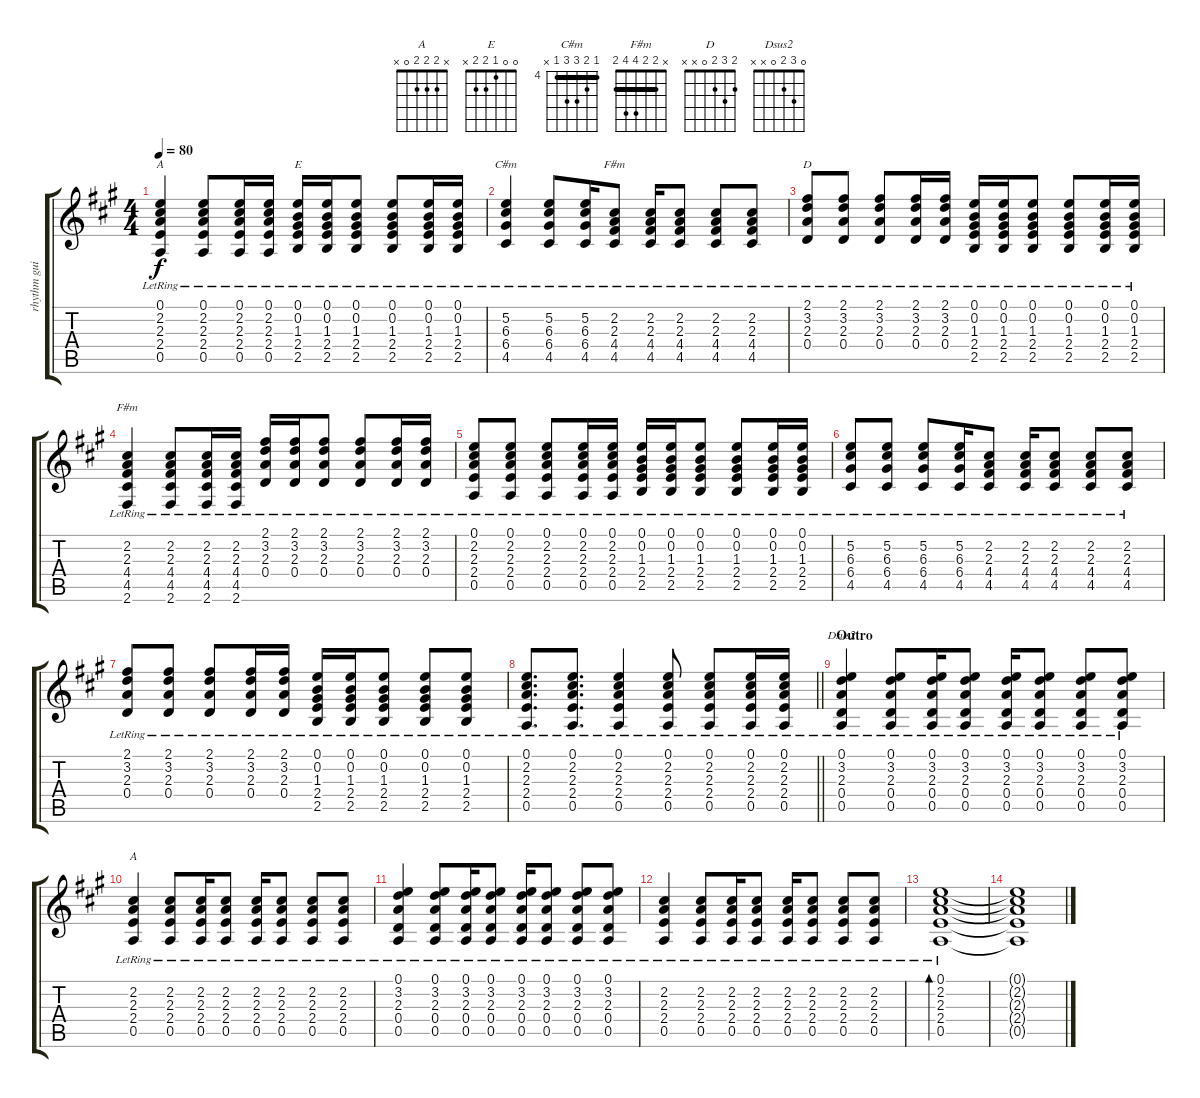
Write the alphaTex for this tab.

\track ("rhythm guitar" "rhythm gui") {instrument acousticguitarsteel}
\staff {score tabs}
\tuning (E4 B3 G3 D3 A2 E2) {hide}
\chord ("A" 0 2 2 2 0 x)
\chord ("E" 0 0 1 2 2 x)
\chord ("C#m" 4 5 6 6 4 x) {firstfret 4 barre 4}
\chord ("F#m" 2 2 2 4 4 2) {barre 2}
\chord ("D" 2 3 2 0 x x)
\chord ("F#m" x 2 2 4 4 2) {barre 2}
\chord ("Dsus2" 0 3 2 0 x x)
\chord ("A" x 2 2 2 0 x)
\ts (4 4)
\tempo 80
\clef g2
\ks a
(0.1{lr} 2.2{lr} 2.3{lr} 2.4{lr} 0.5{lr}).4{ch "A" dy f} (0.1{lr} 2.2{lr} 2.3{lr} 2.4{lr} 0.5{lr}).8 (0.1{lr} 2.2{lr} 2.3{lr} 2.4{lr} 0.5{lr}).16 (0.1{lr} 2.2{lr} 2.3{lr} 2.4{lr} 0.5{lr}).16 (0.1{lr} 0.2{lr} 1.3{lr} 2.4{lr} 2.5{lr}).16{ch "E"} (0.1{lr} 0.2{lr} 1.3{lr} 2.4{lr} 2.5{lr}).16 (0.1{lr} 0.2{lr} 1.3{lr} 2.4{lr} 2.5{lr}).8 (0.1{lr} 0.2{lr} 1.3{lr} 2.4{lr} 2.5{lr}).8 (0.1{lr} 0.2{lr} 1.3{lr} 2.4{lr} 2.5{lr}).16 (0.1{lr} 0.2{lr} 1.3{lr} 2.4{lr} 2.5{lr}).16 |
(5.2{lr} 6.3{lr} 6.4{lr} 4.5{lr}).4{ch "C#m"} (5.2{lr} 6.3{lr} 6.4{lr} 4.5{lr}).8 (5.2{lr} 6.3{lr} 6.4{lr} 4.5{lr}).16 (2.2{lr} 2.3{lr} 4.4{lr} 4.5{lr}).8{ch "F#m"} (2.2{lr} 2.3{lr} 4.4{lr} 4.5{lr}).16 (2.2{lr} 2.3{lr} 4.4{lr} 4.5{lr}).8 (2.2{lr} 2.3{lr} 4.4{lr} 4.5{lr}).8 (2.2{lr} 2.3{lr} 4.4{lr} 4.5{lr}).8 |
(2.1{lr} 3.2{lr} 2.3{lr} 0.4{lr}).8{ch "D"} (2.1{lr} 3.2{lr} 2.3{lr} 0.4{lr}).8 (2.1{lr} 3.2{lr} 2.3{lr} 0.4{lr}).8 (2.1{lr} 3.2{lr} 2.3{lr} 0.4{lr}).16 (2.1{lr} 3.2{lr} 2.3{lr} 0.4{lr}).16 (0.1{lr} 0.2{lr} 1.3{lr} 2.4{lr} 2.5{lr}).16 (0.1{lr} 0.2{lr} 1.3{lr} 2.4{lr} 2.5{lr}).16 (0.1{lr} 0.2{lr} 1.3{lr} 2.4{lr} 2.5{lr}).8 (0.1{lr} 0.2{lr} 1.3{lr} 2.4{lr} 2.5{lr}).8 (0.1{lr} 0.2{lr} 1.3{lr} 2.4{lr} 2.5{lr}).16 (0.1 0.2 1.3 2.4{lr} 2.5).16 |
(2.2{lr} 2.3{lr} 4.4{lr} 4.5{lr} 2.6{lr}).4{ch "F#m"} (2.2{lr} 2.3{lr} 4.4{lr} 4.5{lr} 2.6{lr}).8 (2.2{lr} 2.3{lr} 4.4{lr} 4.5{lr} 2.6{lr}).16 (2.2{lr} 2.3{lr} 4.4{lr} 4.5{lr} 2.6{lr}).16 (2.1{lr} 3.2{lr} 2.3{lr} 0.4{lr}).16 (2.1{lr} 3.2{lr} 2.3{lr} 0.4{lr}).16 (2.1{lr} 3.2{lr} 2.3{lr} 0.4{lr}).8 (2.1{lr} 3.2{lr} 2.3{lr} 0.4{lr}).8 (2.1{lr} 3.2{lr} 2.3{lr} 0.4{lr}).16 (2.1{lr} 3.2{lr} 2.3{lr} 0.4{lr}).16 |
(0.1{lr} 2.2{lr} 2.3{lr} 2.4{lr} 0.5{lr}).8 (0.1{lr} 2.2{lr} 2.3{lr} 2.4{lr} 0.5{lr}).8 (0.1{lr} 2.2{lr} 2.3{lr} 2.4{lr} 0.5{lr}).8 (0.1{lr} 2.2{lr} 2.3{lr} 2.4{lr} 0.5{lr}).16 (0.1{lr} 2.2{lr} 2.3{lr} 2.4{lr} 0.5{lr}).16 (0.1{lr} 0.2{lr} 1.3{lr} 2.4{lr} 2.5{lr}).16 (0.1{lr} 0.2{lr} 1.3{lr} 2.4{lr} 2.5{lr}).16 (0.1{lr} 0.2{lr} 1.3{lr} 2.4{lr} 2.5{lr}).8 (0.1{lr} 0.2{lr} 1.3{lr} 2.4{lr} 2.5{lr}).8 (0.1{lr} 0.2{lr} 1.3{lr} 2.4{lr} 2.5{lr}).16 (0.1{lr} 0.2{lr} 1.3{lr} 2.4{lr} 2.5{lr}).16 |
(5.2{lr} 6.3{lr} 6.4{lr} 4.5{lr}).8 (5.2{lr} 6.3{lr} 6.4{lr} 4.5{lr}).8 (5.2{lr} 6.3{lr} 6.4{lr} 4.5{lr}).8 (5.2{lr} 6.3{lr} 6.4{lr} 4.5{lr}).16 (2.2{lr} 2.3{lr} 4.4{lr} 4.5{lr}).8 (2.2{lr} 2.3{lr} 4.4{lr} 4.5{lr}).16 (2.2{lr} 2.3{lr} 4.4{lr} 4.5{lr}).8 (2.2{lr} 2.3{lr} 4.4{lr} 4.5{lr}).8 (2.2{lr} 2.3{lr} 4.4{lr} 4.5{lr}).8 |
(2.1{lr} 3.2{lr} 2.3{lr} 0.4{lr}).8 (2.1{lr} 3.2{lr} 2.3{lr} 0.4{lr}).8 (2.1{lr} 3.2{lr} 2.3{lr} 0.4{lr}).8 (2.1{lr} 3.2{lr} 2.3{lr} 0.4{lr}).16 (2.1{lr} 3.2{lr} 2.3{lr} 0.4{lr}).16 (0.1{lr} 0.2{lr} 1.3{lr} 2.4{lr} 2.5{lr}).16 (0.1{lr} 0.2{lr} 1.3{lr} 2.4{lr} 2.5{lr}).16 (0.1{lr} 0.2{lr} 1.3{lr} 2.4{lr} 2.5{lr}).8 (0.1{lr} 0.2{lr} 1.3{lr} 2.4{lr} 2.5{lr}).8 (0.1{lr} 0.2{lr} 1.3{lr} 2.4{lr} 2.5{lr}).8 |
\barLineRight lightlight
(0.1{lr} 2.2{lr} 2.3{lr} 2.4{lr} 0.5{lr}).8{d} (0.1{lr} 2.2{lr} 2.3{lr} 2.4{lr} 0.5{lr}).8{d} (0.1{lr} 2.2{lr} 2.3{lr} 2.4{lr} 0.5{lr}).4 (0.1{lr} 2.2{lr} 2.3{lr} 2.4{lr} 0.5{lr}).8 (0.1{lr} 2.2{lr} 2.3{lr} 2.4{lr} 0.5{lr}).8 (0.1{lr} 2.2{lr} 2.3{lr} 2.4{lr} 0.5{lr}).16 (0.1{lr} 2.2{lr} 2.3{lr} 2.4{lr} 0.5{lr}).16 |
\section ("" "Outro")
(0.1 3.2{lr} 2.3{lr} 0.4{lr} 0.5{lr}).4{ch "Dsus2"} (0.1 3.2{lr} 2.3{lr} 0.4{lr} 0.5{lr}).8 (0.1 3.2{lr} 2.3{lr} 0.4{lr} 0.5{lr}).16 (0.1 3.2{lr} 2.3{lr} 0.4{lr} 0.5{lr}).8 (0.1 3.2{lr} 2.3{lr} 0.4{lr} 0.5{lr}).16 (0.1 3.2{lr} 2.3{lr} 0.4{lr} 0.5{lr}).8 (0.1 3.2{lr} 2.3{lr} 0.4{lr} 0.5{lr}).8 (0.1 3.2{lr} 2.3{lr} 0.4{lr} 0.5{lr}).8 |
(2.2{lr} 2.3{lr} 2.4{lr} 0.5{lr}).4{ch "A"} (2.2{lr} 2.3{lr} 2.4{lr} 0.5{lr}).8 (2.2{lr} 2.3{lr} 2.4{lr} 0.5{lr}).16 (2.2{lr} 2.3{lr} 2.4{lr} 0.5{lr}).8 (2.2{lr} 2.3{lr} 2.4{lr} 0.5{lr}).16 (2.2{lr} 2.3{lr} 2.4{lr} 0.5{lr}).8 (2.2{lr} 2.3{lr} 2.4{lr} 0.5{lr}).8 (2.2{lr} 2.3{lr} 2.4{lr} 0.5{lr}).8 |
(0.1 3.2{lr} 2.3{lr} 0.4{lr} 0.5{lr}).4 (0.1 3.2{lr} 2.3{lr} 0.4{lr} 0.5{lr}).8 (0.1 3.2{lr} 2.3{lr} 0.4{lr} 0.5{lr}).16 (0.1 3.2{lr} 2.3{lr} 0.4{lr} 0.5{lr}).8 (0.1 3.2{lr} 2.3{lr} 0.4{lr} 0.5{lr}).16 (0.1 3.2{lr} 2.3{lr} 0.4{lr} 0.5{lr}).8 (0.1 3.2{lr} 2.3{lr} 0.4{lr} 0.5{lr}).8 (0.1 3.2{lr} 2.3{lr} 0.4{lr} 0.5{lr}).8 |
(2.2{lr} 2.3{lr} 2.4{lr} 0.5{lr}).4 (2.2{lr} 2.3{lr} 2.4{lr} 0.5{lr}).8 (2.2{lr} 2.3{lr} 2.4{lr} 0.5{lr}).16 (2.2{lr} 2.3{lr} 2.4{lr} 0.5{lr}).8 (2.2{lr} 2.3{lr} 2.4{lr} 0.5{lr}).16 (2.2{lr} 2.3{lr} 2.4{lr} 0.5{lr}).8 (2.2{lr} 2.3{lr} 2.4{lr} 0.5{lr}).8 (2.2{lr} 2.3{lr} 2.4{lr} 0.5{lr}).8 |
(0.1{lr} 2.2{lr} 2.3{lr} 2.4{lr} 0.5{lr}).1{bd 240} |
(0.1{t} 2.2{t} 2.3{t} 2.4{t} 0.5{t}).1
